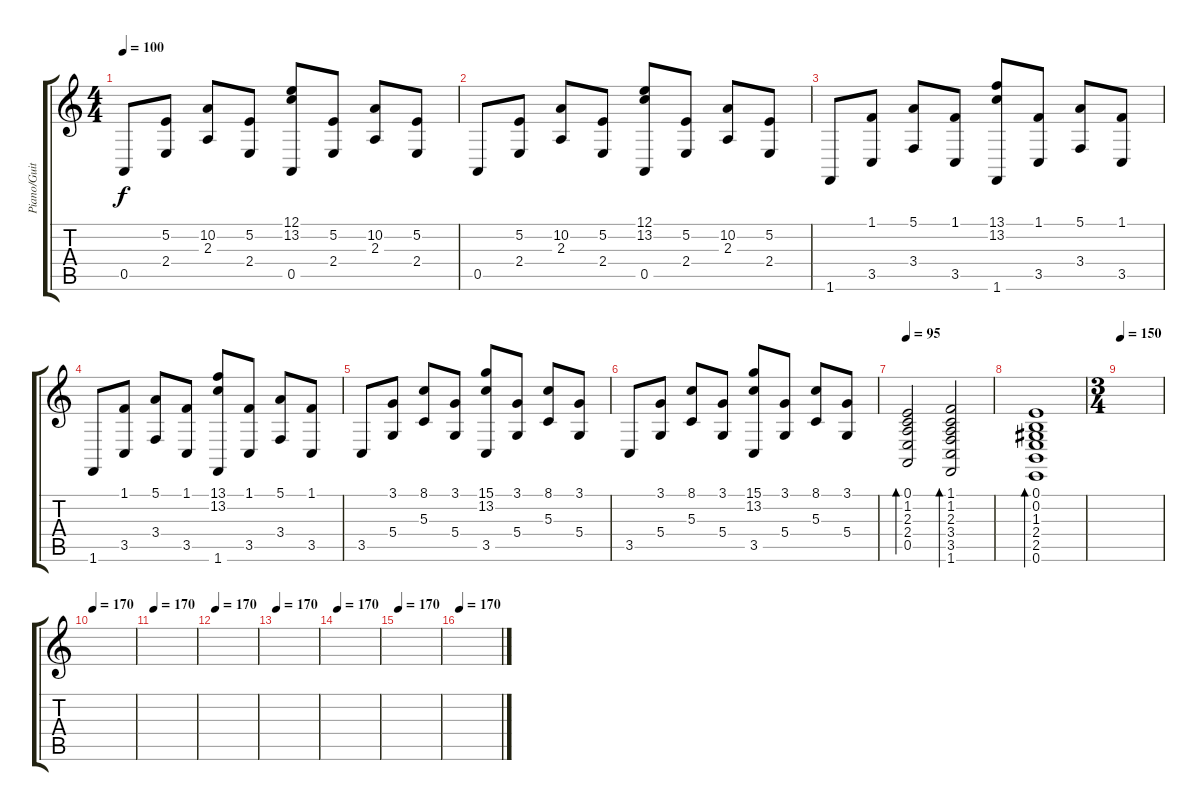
\track ("Piano/Guitar 2" "Piano/Guit") {instrument acousticgrandpiano}
\staff {score tabs}
\tuning (E4 B3 G3 D3 A2 E2) {hide}
\ts (4 4)
\tempo 155
\tempo 100
\clef g2
\ks c
0.5.8{dy f volume 7 balance 8 instrument acousticguitarsteel} (5.2 2.4).8 (10.2 2.3).8 (5.2 2.4).8 (12.1 13.2 0.5).8 (5.2 2.4).8 (10.2 2.3).8 (5.2 2.4).8 |
0.5.8 (5.2 2.4).8 (10.2 2.3).8 (5.2 2.4).8 (12.1 13.2 0.5).8 (5.2 2.4).8 (10.2 2.3).8 (5.2 2.4).8 |
1.6.8 (1.1 3.5).8 (5.1 3.4).8 (1.1 3.5).8 (13.1 13.2 1.6).8 (1.1 3.5).8 (5.1 3.4).8 (1.1 3.5).8 |
1.6.8 (1.1 3.5).8 (5.1 3.4).8 (1.1 3.5).8 (13.1 13.2 1.6).8 (1.1 3.5).8 (5.1 3.4).8 (1.1 3.5).8 |
3.5.8 (3.1 5.4).8 (8.1 5.3).8 (3.1 5.4).8 (15.1 13.2 3.5).8 (3.1 5.4).8 (8.1 5.3).8 (3.1 5.4).8 |
3.5.8 (3.1 5.4).8 (8.1 5.3).8 (3.1 5.4).8 (15.1 13.2 3.5).8 (3.1 5.4).8 (8.1 5.3).8 (3.1 5.4).8 |
\tempo 95
(0.1 1.2 2.3 2.4 0.5).2{bd 480} (1.1 1.2 2.3 3.4 3.5 1.6).2{bd 480} |
(0.1 0.2 1.3 2.4 2.5 0.6).1{bd 480} |
\ts (3 4)
\tempo 170
\tempo 150
|
\tempo 170
|
\tempo 170
|
\tempo 170
|
\tempo 170
|
\tempo 170
|
\tempo 170
|
\tempo 170
